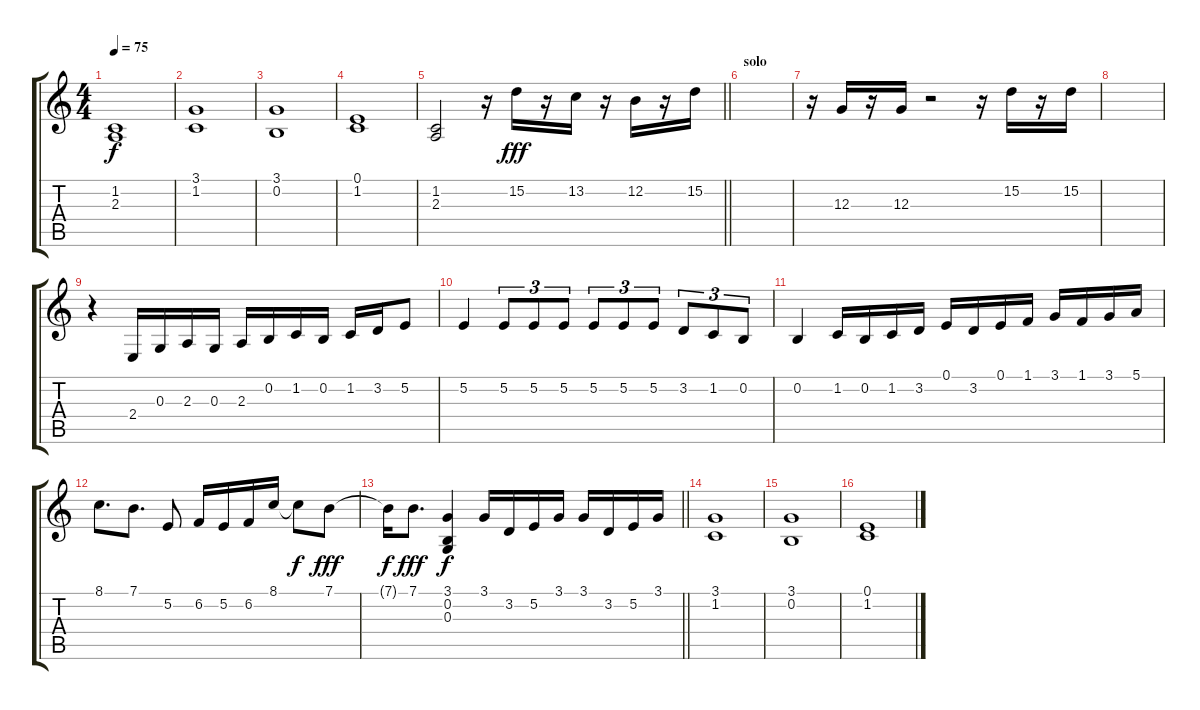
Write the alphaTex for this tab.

\track "" {instrument acousticgrandpiano}
\staff {score tabs}
\tuning (E4 B3 G3 D3 A2 E2) {hide}
\ts (4 4)
\tempo 75
\clef g2
\ks c
(1.2 2.3).1{dy f} |
(3.1 1.2).1 |
(3.1 0.2).1 |
(0.1 1.2).1 |
\barLineRight lightlight
(1.2 2.3).2 r.16 15.2.16{dy fff} r.16 13.2.16 r.16 12.2.16 r.16 15.2.16 |
\section ("" "solo")
|
r.16 12.3.16 r.16 12.3.16 r.2 r.16 15.2.16 r.16 15.2.16 |
|
r.4 2.4.16 0.3.16 2.3.16 0.3.16 2.3.16 0.2.16 1.2.16 0.2.16 1.2.16 3.2.16 5.2.8 |
5.2.4 5.2.8{tu (3 2)} 5.2.8{tu (3 2)} 5.2.8{tu (3 2)} 5.2.8{tu (3 2)} 5.2.8{tu (3 2)} 5.2.8{tu (3 2)} 3.2.8{tu (3 2)} 1.2.8{tu (3 2)} 0.2.8{tu (3 2)} |
0.2.4 1.2.16 0.2.16 1.2.16{txt ""} 3.2.16 0.1.16 3.2.16 0.1.16 1.1.16 3.1.16 1.1.16 3.1.16 5.1.16 |
8.1.8{d} 7.1.8{d} 5.2.8 6.2.16 5.2.16 6.2.16 8.1.16 8.1{t}.8{dy f} 7.1.8{dy fff} |
\barLineRight lightlight
7.1{t}.16{dy f} 7.1.8{d dy fff} (3.1 0.2 0.3).4{dy f} 3.1.16 3.2.16 5.2.16 3.1.16 3.1.16 3.2.16 5.2.16 3.1.16 |
\section ("" "")
(3.1 1.2).1 |
(3.1 0.2).1 |
(0.1 1.2).1
